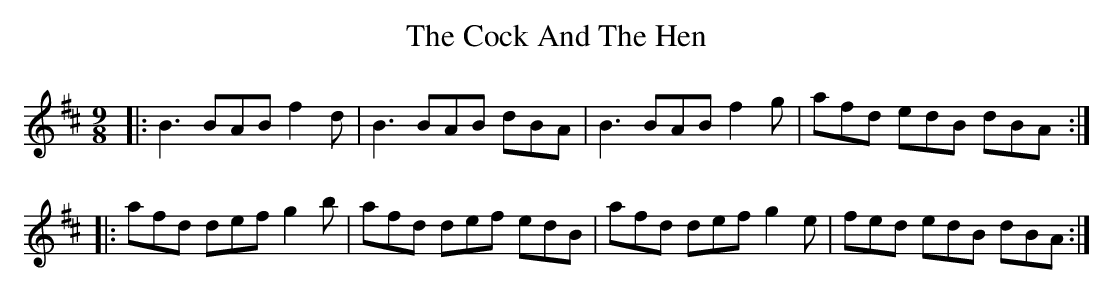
X:1
T: The Cock And The Hen
M: 9/8
L: 1/8
K: Bmin
|:B3 BAB f2d|B3 BAB dBA|B3 BAB f2g|afd edB dBA:|
|:afd def g2b|afd def edB|afd def g2e|fed edB dBA:|
